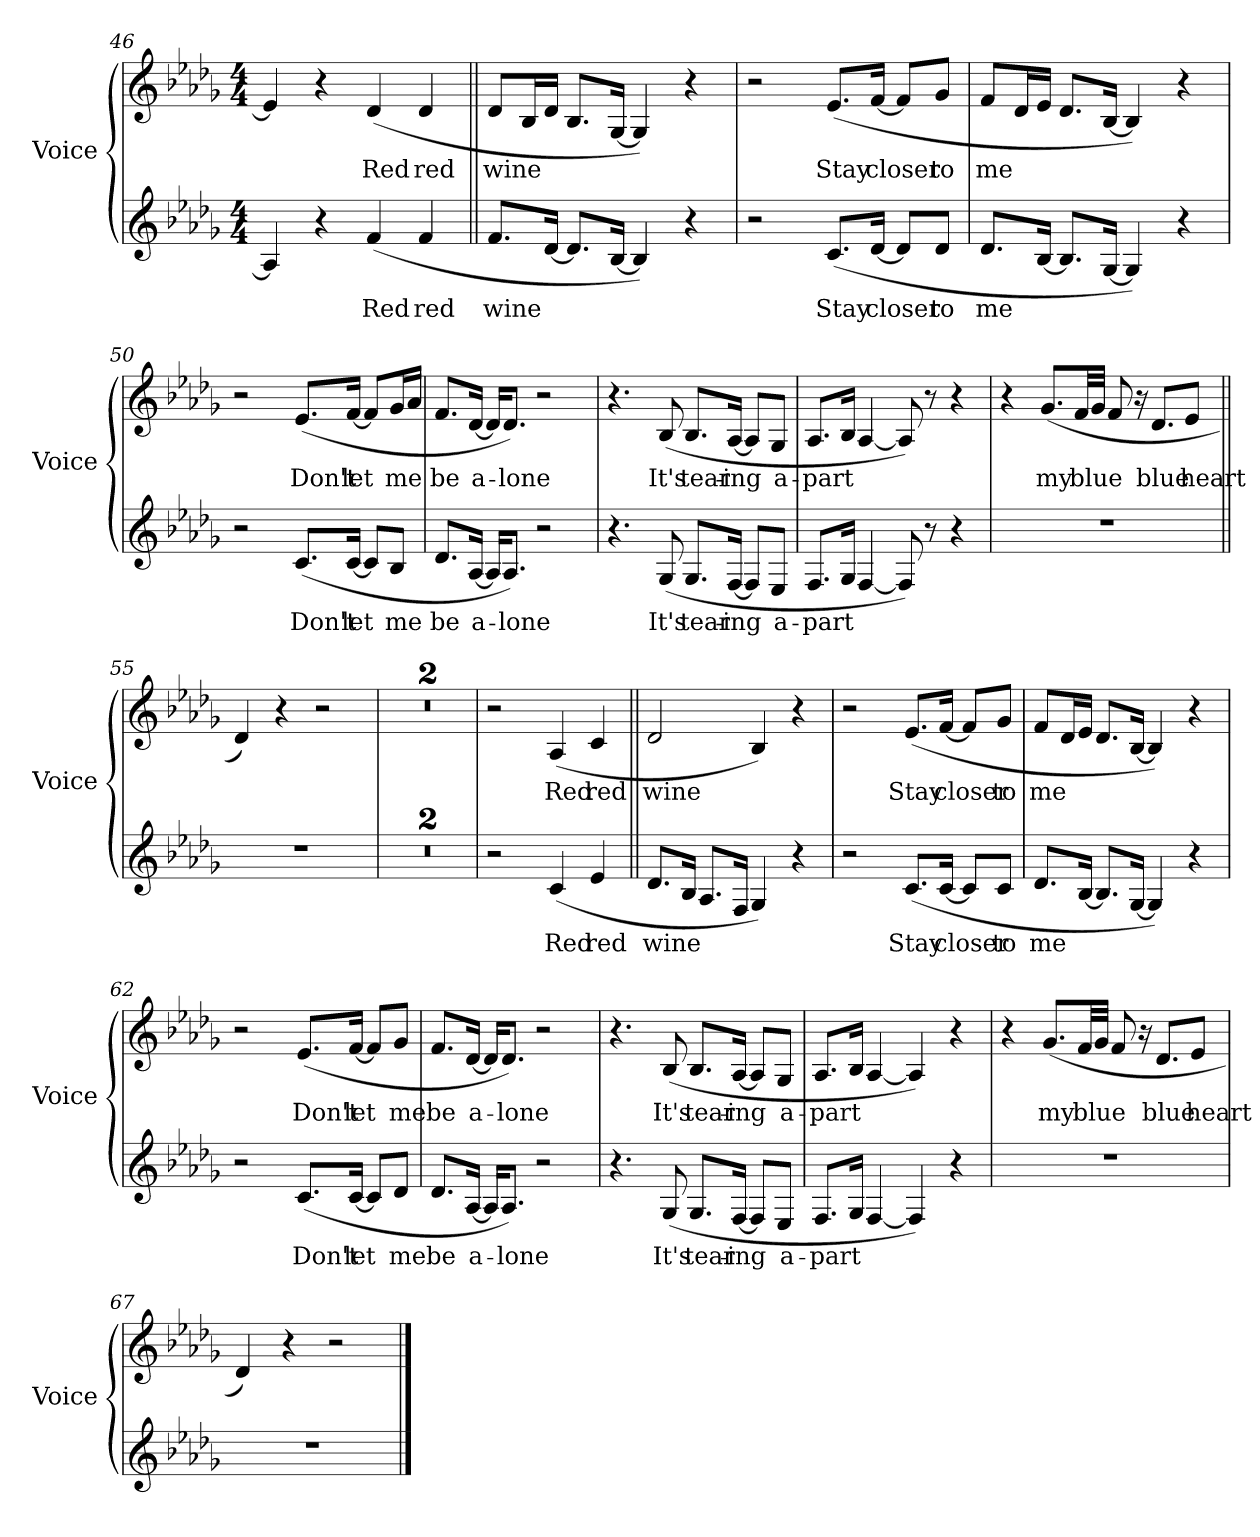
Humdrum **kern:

**kern	**text	**kern	**text
*part2	*part2	*part1	*part1
*staff2	*staff2	*staff1	*staff1
*I"Voice	*	*I"Voice	*
*I'Voice	*	*I'Voice	*
*clefG2	*	*clefG2	*
*k[b-e-a-d-g-]	*	*k[b-e-a-d-g-]	*
*D-:	*	*D-:	*
*M4/4	*	*M4/4	*
=46	=46	=46	=46
4A-/]	.	4e-/]	.
4r	.	4r	.
!	!LO:LY:b	!	!LO:LY:b
(<4f/	Red	(<4d-/	Red
!	!LO:LY:b	!	!LO:LY:b
4f/	red	4d-/	red
!!LO:PB:g=z
=47||	=47||	=47||	=47||
!	!LO:LY:b	!	!LO:LY:b
8.f/L	wine	8d-/L	wine
.	.	16B-/L	.
[16d-/Jk	.	16d-/JJ	.
8.d-/L]	.	8.B-/L	.
[16B-/Jk	.	[16G-/Jk	.
4B-/])	.	4G-/])	.
4r	.	4r	.
=48	=48	=48	=48
2r	.	2r	.
!	!LO:LY:b	!	!LO:LY:b
(<8.c/L	Stay	(<8.e-/L	Stay
!	!LO:LY:b	!	!LO:LY:b
[16d-/Jk	closer	[16f/Jk	closer
8d-/L]	.	8f/L]	.
!	!LO:LY:b	!	!LO:LY:b
8d-/J	to	8g-/J	to
=49	=49	=49	=49
!	!LO:LY:b	!	!LO:LY:b
8.d-/L	me	8f/L	me
.	.	16d-/L	.
[16B-/Jk	.	16e-/JJ	.
8.B-/L]	.	8.d-/L	.
[16G-/Jk	.	[16B-/Jk	.
4G-/])	.	4B-/])	.
4r	.	4r	.
=50	=50	=50	=50
2r	.	2r	.
!	!LO:LY:b	!	!LO:LY:b
(<8.c/L	Don't	(<8.e-/L	Don't
!	!LO:LY:b	!	!LO:LY:b
[16c/Jk	let	[16f/Jk	let
8c/L]	.	8f/L]	.
!	!LO:LY:b	!	!LO:LY:b
8B-/J	me	16g-/L	me
.	.	16a-/JJ	.
!!LO:LB:g=z
=51	=51	=51	=51
!	!LO:LY:b	!	!LO:LY:b
8.d-/L	be	8.f/L	be
!	!LO:LY:b	!	!LO:LY:b
[16A-/Jk	a-	[16d-/Jk	a-
16A-/KL]	.	16d-/KL]	.
!	!LO:LY:b	!	!LO:LY:b
8.A-/J)	-lone	8.d-/J)	-lone
2r	.	2r	.
=52	=52	=52	=52
4.r	.	4.r	.
!	!LO:LY:b	!	!LO:LY:b
(>8G-/	It's	(>8B-/	It's
!	!LO:LY:b	!	!LO:LY:b
8.G-/L	tear-	8.B-/L	tear-
!	!LO:LY:b	!	!LO:LY:b
[16F/Jk	-ing	[16A-/Jk	-ing
8F/L]	.	8A-/L]	.
!	!LO:LY:b	!	!LO:LY:b
8E-/J	a-	8G-/J	a-
=53	=53	=53	=53
!	!LO:LY:b	!	!LO:LY:b
8.F/L	-part	8.A-/L	-part
16G-/Jk	.	16B-/Jk	.
[4F/	.	[4A-/	.
8F/])	.	8A-/])	.
8r	.	8r	.
4r	.	4r	.
=54	=54	=54	=54
1r	.	4r	.
!	!	!	!LO:LY:b
.	.	(<8.g-/L	my
!	!	!	!LO:LY:b
.	.	32f/LL	blue
.	.	32g-/JJJ	.
.	.	8f/	.
.	.	16r	.
!	!	!	!LO:LY:b
.	.	8.d-/L	blue
!	!	!	!LO:LY:b
.	.	8e-/J	heart
!!LO:PB:g=z
=55||	=55||	=55||	=55||
1r	.	4d-/)	.
.	.	4r	.
.	.	2r	.
=56	=56	=56	=56
1r	.	1r	.
=57	=57	=57	=57
1r	.	1r	.
=58	=58	=58	=58
2r	.	2r	.
!	!LO:LY:b	!	!LO:LY:b
(<4c/	Red	(<4A-/	Red
!	!LO:LY:b	!	!LO:LY:b
4e-/	red	4c/	red
=59||	=59||	=59||	=59||
!	!LO:LY:b	!	!LO:LY:b
8.d-/L	wine	2d-/	wine
16B-/Jk	.	.	.
8.A-/L	.	.	.
16F/Jk	.	.	.
4G-/)	.	4B-/)	.
4r	.	4r	.
=60	=60	=60	=60
2r	.	2r	.
!	!LO:LY:b	!	!LO:LY:b
(<8.c/L	Stay	(<8.e-/L	Stay
!	!LO:LY:b	!	!LO:LY:b
[16c/Jk	closer	[16f/Jk	closer
8c/L]	.	8f/L]	.
!	!LO:LY:b	!	!LO:LY:b
8c/J	to	8g-/J	to
!!LO:LB:g=z
=61	=61	=61	=61
!	!LO:LY:b	!	!LO:LY:b
8.d-/L	me	8f/L	me
.	.	16d-/L	.
[16B-/Jk	.	16e-/JJ	.
8.B-/L]	.	8.d-/L	.
[16G-/Jk	.	[16B-/Jk	.
4G-/])	.	4B-/])	.
4r	.	4r	.
=62	=62	=62	=62
2r	.	2r	.
!	!LO:LY:b	!	!LO:LY:b
(<8.c/L	Don't	(<8.e-/L	Don't
!	!LO:LY:b	!	!LO:LY:b
[16c/Jk	let	[16f/Jk	let
8c/L]	.	8f/L]	.
!	!LO:LY:b	!	!LO:LY:b
8d-/J	me	8g-/J	me
=63	=63	=63	=63
!	!LO:LY:b	!	!LO:LY:b
8.d-/L	be	8.f/L	be
!	!LO:LY:b	!	!LO:LY:b
[16A-/Jk	a-	[16d-/Jk	a-
16A-/KL]	.	16d-/KL]	.
!	!LO:LY:b	!	!LO:LY:b
8.A-/J)	-lone	8.d-/J)	-lone
2r	.	2r	.
!!LO:LB:g=z
=64	=64	=64	=64
4.r	.	4.r	.
!	!LO:LY:b	!	!LO:LY:b
(>8G-/	It's	(>8B-/	It's
!	!LO:LY:b	!	!LO:LY:b
8.G-/L	tear-	8.B-/L	tear-
!	!LO:LY:b	!	!LO:LY:b
[16F/Jk	-ing	[16A-/Jk	-ing
8F/L]	.	8A-/L]	.
!	!LO:LY:b	!	!LO:LY:b
8E-/J	a-	8G-/J	a-
=65	=65	=65	=65
!	!LO:LY:b	!	!LO:LY:b
8.F/L	-part	8.A-/L	-part
16G-/Jk	.	16B-/Jk	.
[4F/	.	[4A-/	.
4F/])	.	4A-/])	.
4r	.	4r	.
=66	=66	=66	=66
1r	.	4r	.
!	!	!	!LO:LY:b
.	.	(<8.g-/L	my
!	!	!	!LO:LY:b
.	.	32f/LL	blue
.	.	32g-/JJJ	.
.	.	8f/	.
.	.	16r	.
!	!	!	!LO:LY:b
.	.	8.d-/L	blue
!	!	!	!LO:LY:b
.	.	8e-/J	heart
=67	=67	=67	=67
1r	.	4d-/)	.
.	.	4r	.
.	.	2r	.
==	==	==	==
*-	*-	*-	*-
